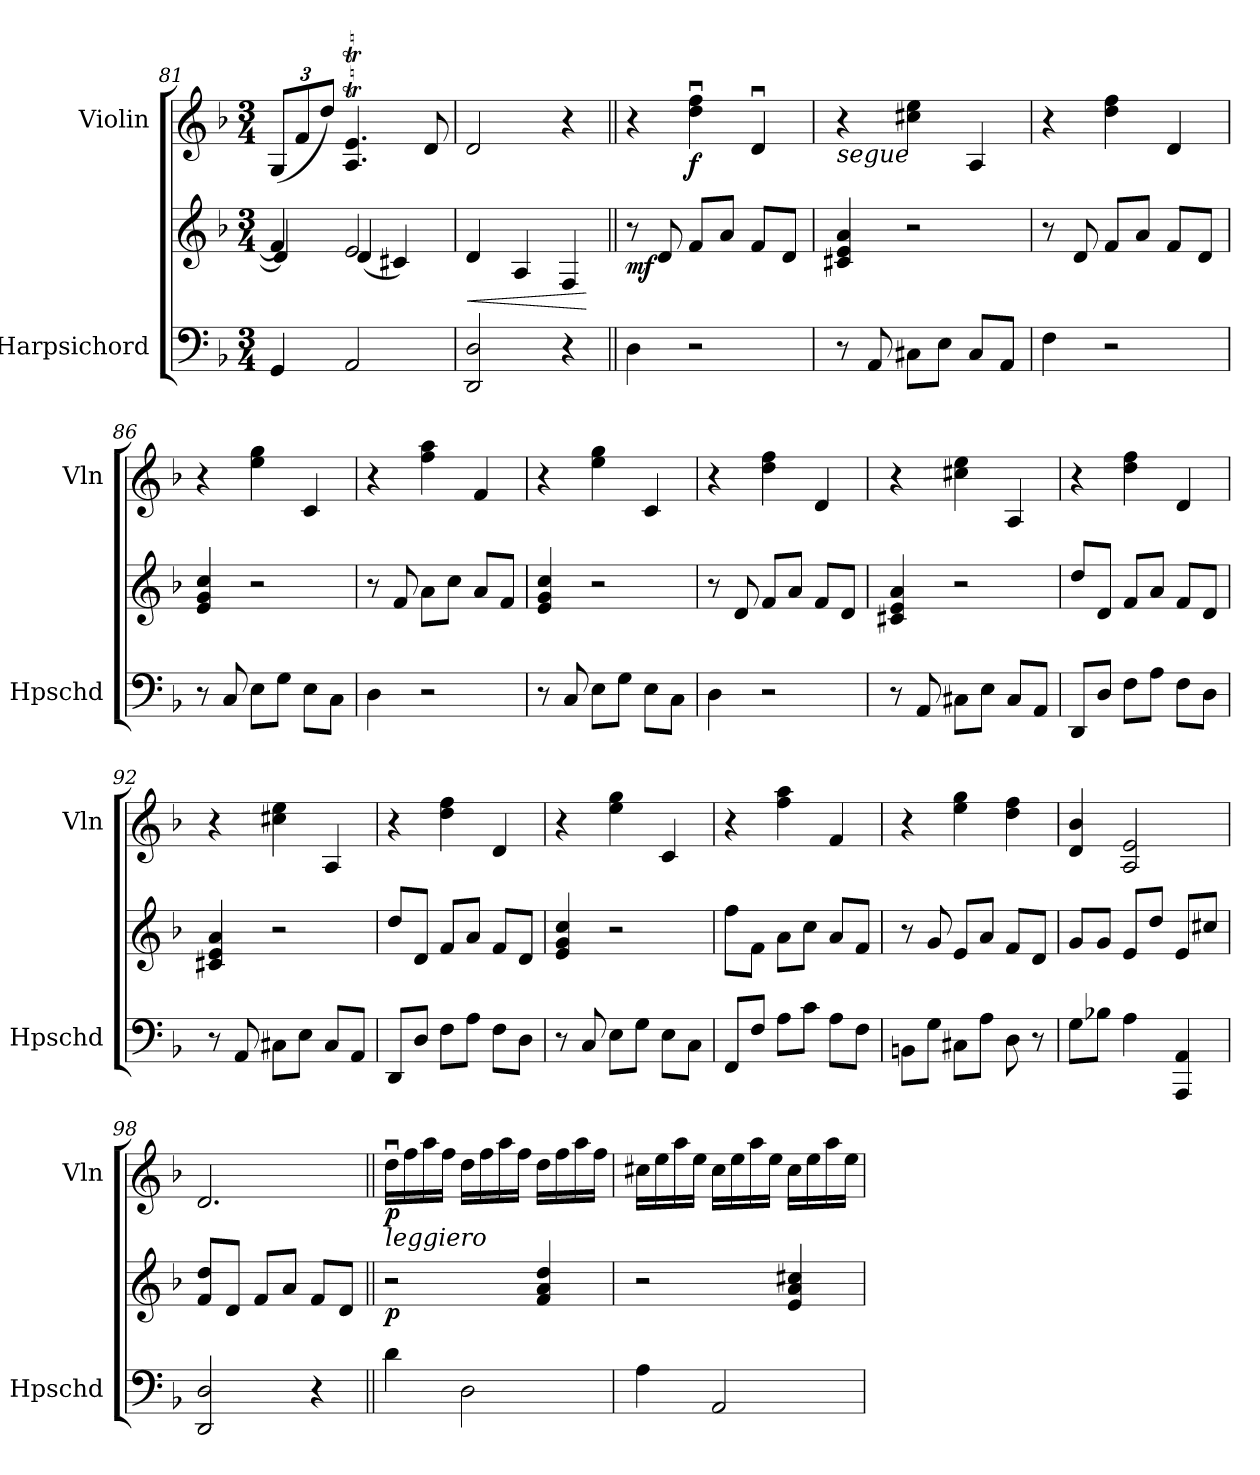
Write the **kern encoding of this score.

**kern	**kern	**dynam	**kern	**dynam
*part2	*part2	*part2	*part1	*part1
*staff3	*staff2	*staff2/3	*staff1	*staff1
*I"Harpsichord	*	*	*I"Violin	*
*I'Hpschd	*	*	*I'Vln	*
*clefF4	*clefG2	*	*clefG2	*
*k[b-]	*k[b-]	*	*k[b-]	*
*M3/4	*M3/4	*	*M3/4	*
=81	=81	=81	=81	=81
*	*^	*	*	*
*	*	*	*	*Xbrackettup	*
4GG/	4f/]	4d/]	.	(<12G/L	.
.	.	.	.	12f/	.
.	.	.	.	12dd/J)	.
2AA/	2e/	(>4d/	.	4.A/T 4.e/T	.
.	.	4c#X/)	.	.	.
.	.	.	.	8d/	.
*	*v	*v	*	*	*
=82	=82	=82	=82	=82
!	!	!LO:HP:b	!	!
2DD/ 2D/	4d/	<	2d/	.
.	4A/	.	.	.
4r	4F/	.	4r	.
.	.	[	.	.
=83||	=83||	=83||	=83||	=83||
!	!	!LO:DY:b	!	!
4D\	8r	mf	4r	.
.	8d/	.	.	.
!	!	!	!	!LO:DY:b
2r	8f/L	.	4dd\u 4ff\u	f
.	8a/J	.	.	.
.	8f/L	.	4du/	.
.	8d/J	.	.	.
=84	=84	=84	=84	=84
!	!	!	!LO:TX:b:i:t=segue	!
8r	4c#X/ 4e/ 4a/	.	4r	.
8AA/	.	.	.	.
8C#X\L	2r	.	4cc#X\ 4ee\	.
8E\J	.	.	.	.
8C#/L	.	.	4A/	.
8AA/J	.	.	.	.
=85	=85	=85	=85	=85
4F\	8r	.	4r	.
.	8d/	.	.	.
2r	8f/L	.	4dd\ 4ff\	.
.	8a/J	.	.	.
.	8f/L	.	4d/	.
.	8d/J	.	.	.
=86	=86	=86	=86	=86
8r	4e/ 4g/ 4cc/	.	4r	.
8C/	.	.	.	.
8E\L	2r	.	4ee\ 4gg\	.
8G\J	.	.	.	.
8E\L	.	.	4c/	.
8C\J	.	.	.	.
!!LO:PB:g=z
=87	=87	=87	=87	=87
4D\	8r	.	4r	.
.	8f/	.	.	.
2r	8a\L	.	4ff\ 4aa\	.
.	8cc\J	.	.	.
.	8a/L	.	4f/	.
.	8f/J	.	.	.
=88	=88	=88	=88	=88
8r	4e/ 4g/ 4cc/	.	4r	.
8C/	.	.	.	.
8E\L	2r	.	4ee\ 4gg\	.
8G\J	.	.	.	.
8E\L	.	.	4c/	.
8C\J	.	.	.	.
=89	=89	=89	=89	=89
4D\	8r	.	4r	.
.	8d/	.	.	.
2r	8f/L	.	4dd\ 4ff\	.
.	8a/J	.	.	.
.	8f/L	.	4d/	.
.	8d/J	.	.	.
=90	=90	=90	=90	=90
8r	4c#X/ 4e/ 4a/	.	4r	.
8AA/	.	.	.	.
8C#X\L	2r	.	4cc#X\ 4ee\	.
8E\J	.	.	.	.
8C#/L	.	.	4A/	.
8AA/J	.	.	.	.
=91	=91	=91	=91	=91
8DD/L	8dd/L	.	4r	.
8D/J	8d/J	.	.	.
8F\L	8f/L	.	4dd\ 4ff\	.
8A\J	8a/J	.	.	.
8F\L	8f/L	.	4d/	.
8D\J	8d/J	.	.	.
=92	=92	=92	=92	=92
8r	4c#X/ 4e/ 4a/	.	4r	.
8AA/	.	.	.	.
8C#X\L	2r	.	4cc#X\ 4ee\	.
8E\J	.	.	.	.
8C#/L	.	.	4A/	.
8AA/J	.	.	.	.
=93	=93	=93	=93	=93
8DD/L	8dd/L	.	4r	.
8D/J	8d/J	.	.	.
8F\L	8f/L	.	4dd\ 4ff\	.
8A\J	8a/J	.	.	.
8F\L	8f/L	.	4d/	.
8D\J	8d/J	.	.	.
=94	=94	=94	=94	=94
8r	4e/ 4g/ 4cc/	.	4r	.
8C/	.	.	.	.
8E\L	2r	.	4ee\ 4gg\	.
8G\J	.	.	.	.
8E\L	.	.	4c/	.
8C\J	.	.	.	.
!!LO:LB:g=z
=95	=95	=95	=95	=95
8FF/L	8ff\L	.	4r	.
8F/J	8f\J	.	.	.
8A\L	8a\L	.	4ff\ 4aa\	.
8c\J	8cc\J	.	.	.
8A\L	8a/L	.	4f/	.
8F\J	8f/J	.	.	.
=96	=96	=96	=96	=96
8BBn\L	8r	.	4r	.
8G\J	8g/	.	.	.
8C#X\L	8e/L	.	4ee\ 4gg\	.
8A\J	8a/J	.	.	.
8D\	8f/L	.	4dd\ 4ff\	.
8r	8d/J	.	.	.
=97	=97	=97	=97	=97
8G\L	8g/L	.	4d/ 4b-/	.
8B-X\J	8g/J	.	.	.
4A\	8e/L	.	2A/ 2e/	.
.	8dd/J	.	.	.
4AAA/ 4AA/	8e/L	.	.	.
.	8cc#X/J	.	.	.
=98	=98	=98	=98	=98
2DD/ 2D/	8f/ 8dd/L	.	2.d/	.
.	8d/J	.	.	.
.	8f/L	.	.	.
.	8a/J	.	.	.
4r	8f/L	.	.	.
.	8d/J	.	.	.
=99||	=99||	=99||	=99||	=99||
!	!	!	!LO:TX:b:i:t=leggiero	!
!	!	!LO:DY:b	!	!LO:DY:b
4d\	2r	p	16ddu\LL	p
.	.	.	16ff\	.
.	.	.	16aa\	.
.	.	.	16ff\JJ	.
2D\	.	.	16dd\LL	.
.	.	.	16ff\	.
.	.	.	16aa\	.
.	.	.	16ff\JJ	.
.	4f/ 4a/ 4dd/	.	16dd\LL	.
.	.	.	16ff\	.
.	.	.	16aa\	.
.	.	.	16ff\JJ	.
=100	=100	=100	=100	=100
4A\	2r	.	16cc#X\LL	.
.	.	.	16ee\	.
.	.	.	16aa\	.
.	.	.	16ee\JJ	.
2AA/	.	.	16cc#\LL	.
.	.	.	16ee\	.
.	.	.	16aa\	.
.	.	.	16ee\JJ	.
.	4e/ 4a/ 4cc#X/	.	16cc#\LL	.
.	.	.	16ee\	.
.	.	.	16aa\	.
.	.	.	16ee\JJ	.
=	=	=	=	=
*-	*-	*-	*-	*-
